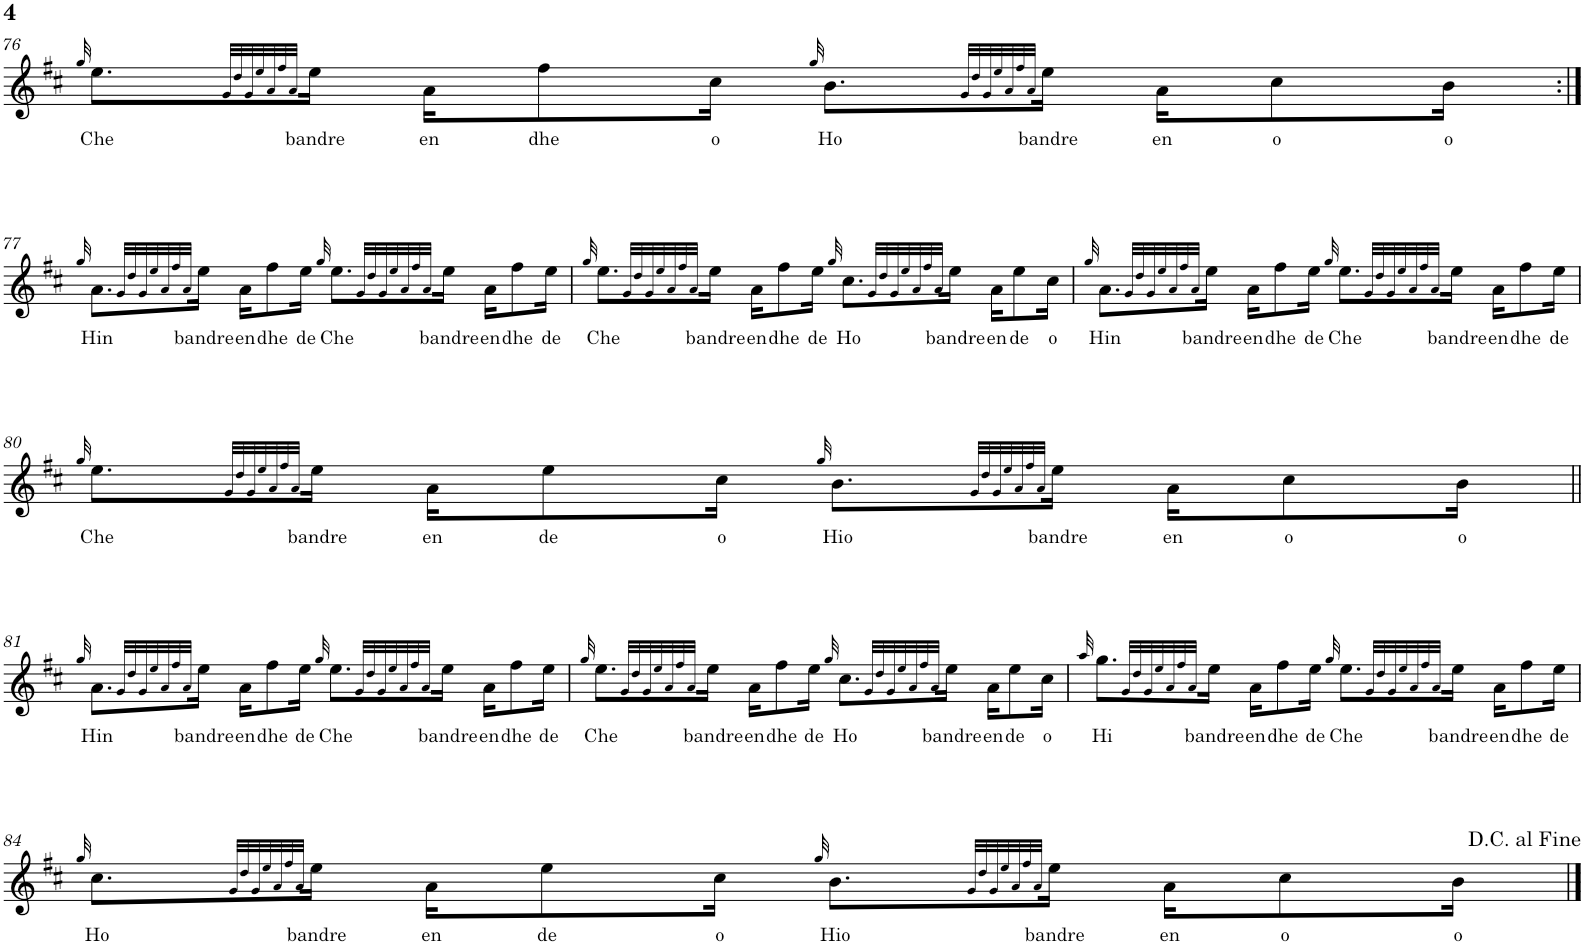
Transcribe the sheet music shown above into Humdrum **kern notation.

**kern	**text
*part1	*part1
*staff1	*staff1
*I"Piano	*
*I'Pno.	*
!!LO:PB:g=z
*clefG2	*
*k[f#c#]	*
*M4/4	*
*met(c)	*
=76	=76
32qgg/	.
!	!LO:LY:b
8.ee\L	Che
32qg/LLL	.
32qdd/	.
32qg/	.
32qee/	.
32qa/	.
32qff#/	.
32qa/JJJ	.
!	!LO:LY:b
16ee\Jk	bandre
!	!LO:LY:b
16a\KL	en
!	!LO:LY:b
8ff#\	dhe
!	!LO:LY:b
16cc#\Jk	o
32qgg/	.
!	!LO:LY:b
8.b\L	Ho
32qg/LLL	.
32qdd/	.
32qg/	.
32qee/	.
32qa/	.
32qff#/	.
32qa/JJJ	.
!	!LO:LY:b
16ee\Jk	bandre
!	!LO:LY:b
16a\KL	en
!	!LO:LY:b
8cc#\	o
!	!LO:LY:b
16b\Jk	o
!!LO:LB:g=z
=77:|!	=77:|!
32qgg/	.
!	!LO:LY:b
8.a\L	Hin
32qg/LLL	.
32qdd/	.
32qg/	.
32qee/	.
32qa/	.
32qff#/	.
32qa/JJJ	.
!	!LO:LY:b
16ee\Jk	bandre
!	!LO:LY:b
16a\KL	en
!	!LO:LY:b
8ff#\	dhe
!	!LO:LY:b
16ee\Jk	de
32qgg/	.
!	!LO:LY:b
8.ee\L	Che
32qg/LLL	.
32qdd/	.
32qg/	.
32qee/	.
32qa/	.
32qff#/	.
32qa/JJJ	.
!	!LO:LY:b
16ee\Jk	bandre
!	!LO:LY:b
16a\KL	en
!	!LO:LY:b
8ff#\	dhe
!	!LO:LY:b
16ee\Jk	de
=78	=78
32qgg/	.
!	!LO:LY:b
8.ee\L	Che
32qg/LLL	.
32qdd/	.
32qg/	.
32qee/	.
32qa/	.
32qff#/	.
32qa/JJJ	.
!	!LO:LY:b
16ee\Jk	bandre
!	!LO:LY:b
16a\KL	en
!	!LO:LY:b
8ff#\	dhe
!	!LO:LY:b
16ee\Jk	de
32qgg/	.
!	!LO:LY:b
8.cc#\L	Ho
32qg/LLL	.
32qdd/	.
32qg/	.
32qee/	.
32qa/	.
32qff#/	.
32qa/JJJ	.
!	!LO:LY:b
16ee\Jk	bandre
!	!LO:LY:b
16a\KL	en
!	!LO:LY:b
8ee\	de
!	!LO:LY:b
16cc#\Jk	o
=79	=79
32qgg/	.
!	!LO:LY:b
8.a\L	Hin
32qg/LLL	.
32qdd/	.
32qg/	.
32qee/	.
32qa/	.
32qff#/	.
32qa/JJJ	.
!	!LO:LY:b
16ee\Jk	bandre
!	!LO:LY:b
16a\KL	en
!	!LO:LY:b
8ff#\	dhe
!	!LO:LY:b
16ee\Jk	de
32qgg/	.
!	!LO:LY:b
8.ee\L	Che
32qg/LLL	.
32qdd/	.
32qg/	.
32qee/	.
32qa/	.
32qff#/	.
32qa/JJJ	.
!	!LO:LY:b
16ee\Jk	bandre
!	!LO:LY:b
16a\KL	en
!	!LO:LY:b
8ff#\	dhe
!	!LO:LY:b
16ee\Jk	de
!!LO:LB:g=z
=80	=80
32qgg/	.
!	!LO:LY:b
8.ee\L	Che
32qg/LLL	.
32qdd/	.
32qg/	.
32qee/	.
32qa/	.
32qff#/	.
32qa/JJJ	.
!	!LO:LY:b
16ee\Jk	bandre
!	!LO:LY:b
16a\KL	en
!	!LO:LY:b
8ee\	de
!	!LO:LY:b
16cc#\Jk	o
32qgg/	.
!	!LO:LY:b
8.b\L	Hio
32qg/LLL	.
32qdd/	.
32qg/	.
32qee/	.
32qa/	.
32qff#/	.
32qa/JJJ	.
!	!LO:LY:b
16ee\Jk	bandre
!	!LO:LY:b
16a\KL	en
!	!LO:LY:b
8cc#\	o
!	!LO:LY:b
16b\Jk	o
!!LO:LB:g=z
=81||	=81||
32qgg/	.
!	!LO:LY:b
8.a\L	Hin
32qg/LLL	.
32qdd/	.
32qg/	.
32qee/	.
32qa/	.
32qff#/	.
32qa/JJJ	.
!	!LO:LY:b
16ee\Jk	bandre
!	!LO:LY:b
16a\KL	en
!	!LO:LY:b
8ff#\	dhe
!	!LO:LY:b
16ee\Jk	de
32qgg/	.
!	!LO:LY:b
8.ee\L	Che
32qg/LLL	.
32qdd/	.
32qg/	.
32qee/	.
32qa/	.
32qff#/	.
32qa/JJJ	.
!	!LO:LY:b
16ee\Jk	bandre
!	!LO:LY:b
16a\KL	en
!	!LO:LY:b
8ff#\	dhe
!	!LO:LY:b
16ee\Jk	de
=82	=82
32qgg/	.
!	!LO:LY:b
8.ee\L	Che
32qg/LLL	.
32qdd/	.
32qg/	.
32qee/	.
32qa/	.
32qff#/	.
32qa/JJJ	.
!	!LO:LY:b
16ee\Jk	bandre
!	!LO:LY:b
16a\KL	en
!	!LO:LY:b
8ff#\	dhe
!	!LO:LY:b
16ee\Jk	de
32qgg/	.
!	!LO:LY:b
8.cc#\L	Ho
32qg/LLL	.
32qdd/	.
32qg/	.
32qee/	.
32qa/	.
32qff#/	.
32qa/JJJ	.
!	!LO:LY:b
16ee\Jk	bandre
!	!LO:LY:b
16a\KL	en
!	!LO:LY:b
8ee\	de
!	!LO:LY:b
16cc#\Jk	o
=83	=83
32qaa/	.
!	!LO:LY:b
8.gg\L	Hi
32qg/LLL	.
32qdd/	.
32qg/	.
32qee/	.
32qa/	.
32qff#/	.
32qa/JJJ	.
!	!LO:LY:b
16ee\Jk	bandre
!	!LO:LY:b
16a\KL	en
!	!LO:LY:b
8ff#\	dhe
!	!LO:LY:b
16ee\Jk	de
32qgg/	.
!	!LO:LY:b
8.ee\L	Che
32qg/LLL	.
32qdd/	.
32qg/	.
32qee/	.
32qa/	.
32qff#/	.
32qa/JJJ	.
!	!LO:LY:b
16ee\Jk	bandre
!	!LO:LY:b
16a\KL	en
!	!LO:LY:b
8ff#\	dhe
!	!LO:LY:b
16ee\Jk	de
!!LO:LB:g=z
=84	=84
32qgg/	.
!	!LO:LY:b
8.cc#\L	Ho
32qg/LLL	.
32qdd/	.
32qg/	.
32qee/	.
32qa/	.
32qff#/	.
32qa/JJJ	.
!	!LO:LY:b
16ee\Jk	bandre
!	!LO:LY:b
16a\KL	en
!	!LO:LY:b
8ee\	de
!	!LO:LY:b
16cc#\Jk	o
32qgg/	.
!	!LO:LY:b
8.b\L	Hio
32qg/LLL	.
32qdd/	.
32qg/	.
32qee/	.
32qa/	.
32qff#/	.
32qa/JJJ	.
!	!LO:LY:b
16ee\Jk	bandre
!	!LO:LY:b
16a\KL	en
!	!LO:LY:b
8cc#\	o
!	!LO:LY:b
16b\Jk	o
==	==
*-	*-
